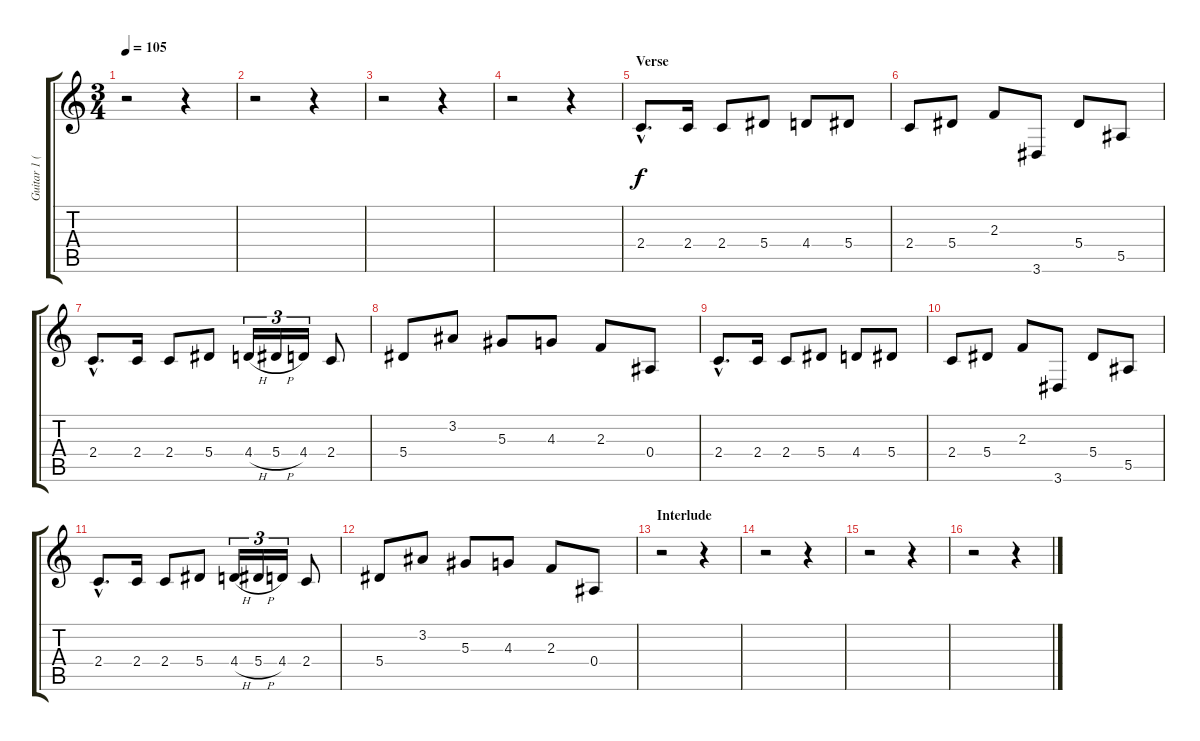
\track ("Guitar 1 (Clean)" "Guitar 1 (") {instrument acousticguitarsteel}
\staff {score tabs}
\tuning (C4 G3 Eb3 Bb2 F2 C2) {hide}
\ts (3 4)
\tempo 105
\clef g2
\ks c
r.2{dy f} r.4 |
r.2 r.4 |
r.2 r.4 |
r.2 r.4 |
\section ("" "Verse")
2.4{hac}.8{d} 2.4.16 2.4.8 5.4.8 4.4.8 5.4.8 |
2.4.8 5.4.8 2.3.8 3.6.8 5.4.8 5.5.8 |
2.4{hac}.8{d} 2.4.16 2.4.8 5.4.8 4.4{h}.16{tu (3 2)} 5.4{h}.16{tu (3 2)} 4.4.16{tu (3 2)} 2.4.8 |
5.4.8 3.2.8 5.3.8 4.3.8 2.3.8 0.4.8 |
2.4{hac}.8{d} 2.4.16 2.4.8 5.4.8 4.4.8 5.4.8 |
2.4.8 5.4.8 2.3.8 3.6.8 5.4.8 5.5.8 |
2.4{hac}.8{d} 2.4.16 2.4.8 5.4.8 4.4{h}.16{tu (3 2)} 5.4{h}.16{tu (3 2)} 4.4.16{tu (3 2)} 2.4.8 |
5.4.8 3.2.8 5.3.8 4.3.8 2.3.8 0.4.8 |
\section ("" "Interlude")
r.2 r.4 |
r.2 r.4 |
r.2 r.4 |
r.2 r.4
